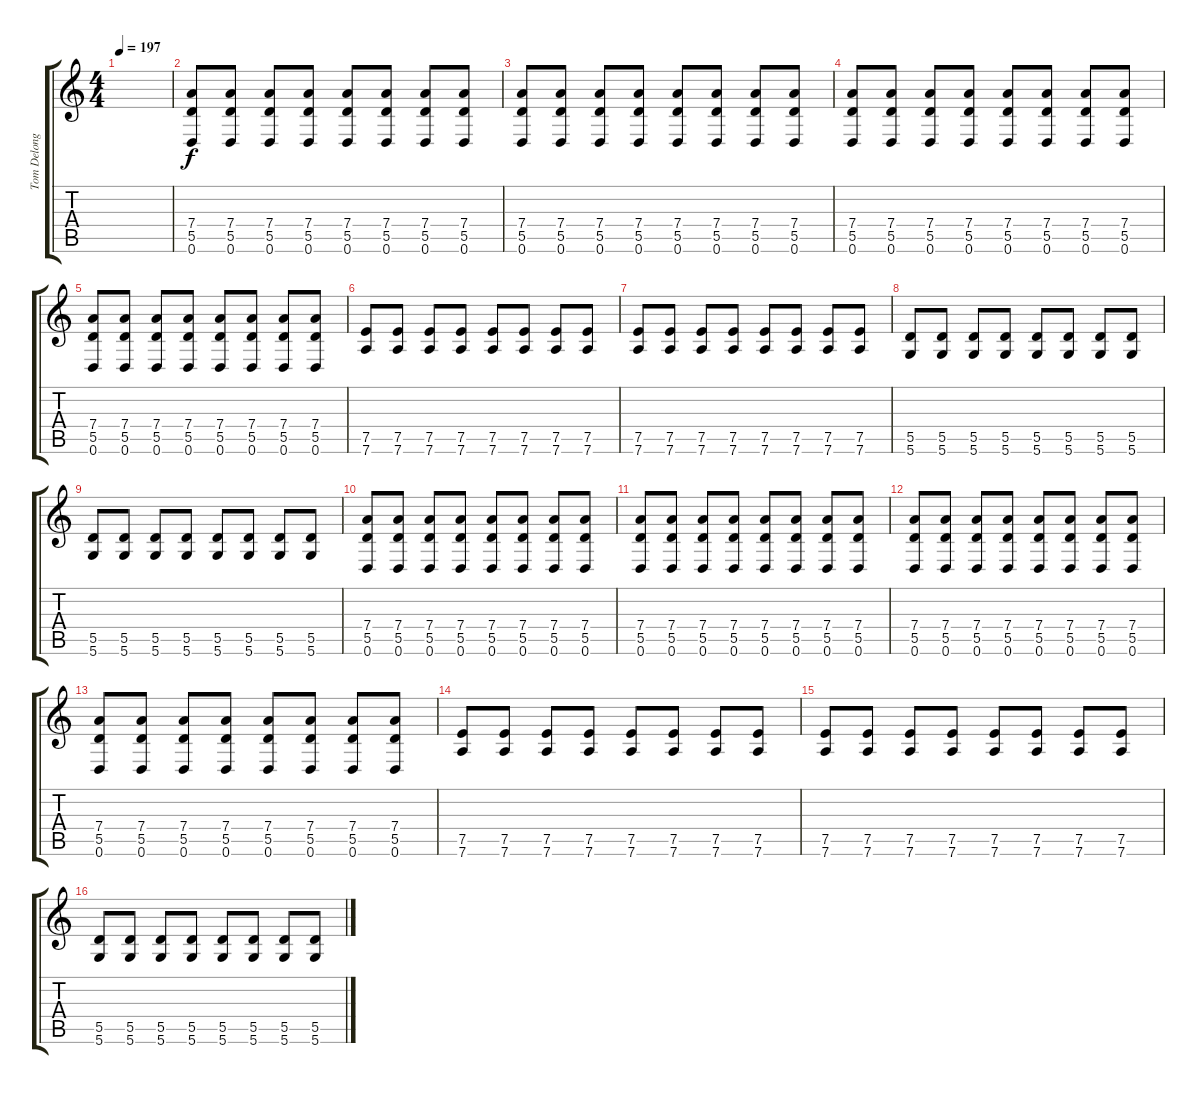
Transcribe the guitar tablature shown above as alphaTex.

\track ("Tom Delonge (Distortion)" "Tom Delong") {instrument distortionguitar}
\staff {score tabs}
\tuning (E4 B3 G3 D3 A2 D2) {hide}
\ts (4 4)
\tempo 197
\clef g2
\ks c
|
(7.4 5.5 0.6).8 (7.4 5.5 0.6).8 (7.4 5.5 0.6).8 (7.4 5.5 0.6).8 (7.4 5.5 0.6).8 (7.4 5.5 0.6).8 (7.4 5.5 0.6).8 (7.4 5.5 0.6).8 |
(7.4 5.5 0.6).8 (7.4 5.5 0.6).8 (7.4 5.5 0.6).8 (7.4 5.5 0.6).8 (7.4 5.5 0.6).8 (7.4 5.5 0.6).8 (7.4 5.5 0.6).8 (7.4 5.5 0.6).8 |
(7.4 5.5 0.6).8 (7.4 5.5 0.6).8 (7.4 5.5 0.6).8 (7.4 5.5 0.6).8 (7.4 5.5 0.6).8 (7.4 5.5 0.6).8 (7.4 5.5 0.6).8 (7.4 5.5 0.6).8 |
(7.4 5.5 0.6).8 (7.4 5.5 0.6).8 (7.4 5.5 0.6).8 (7.4 5.5 0.6).8 (7.4 5.5 0.6).8 (7.4 5.5 0.6).8 (7.4 5.5 0.6).8 (7.4 5.5 0.6).8 |
(7.5 7.6).8 (7.5 7.6).8 (7.5 7.6).8 (7.5 7.6).8 (7.5 7.6).8 (7.5 7.6).8 (7.5 7.6).8 (7.5 7.6).8 |
(7.5 7.6).8 (7.5 7.6).8 (7.5 7.6).8 (7.5 7.6).8 (7.5 7.6).8 (7.5 7.6).8 (7.5 7.6).8 (7.5 7.6).8 |
(5.5 5.6).8 (5.5 5.6).8 (5.5 5.6).8 (5.5 5.6).8 (5.5 5.6).8 (5.5 5.6).8 (5.5 5.6).8 (5.5 5.6).8 |
(5.5 5.6).8 (5.5 5.6).8 (5.5 5.6).8 (5.5 5.6).8 (5.5 5.6).8 (5.5 5.6).8 (5.5 5.6).8 (5.5 5.6).8 |
(7.4 5.5 0.6).8 (7.4 5.5 0.6).8 (7.4 5.5 0.6).8 (7.4 5.5 0.6).8 (7.4 5.5 0.6).8 (7.4 5.5 0.6).8 (7.4 5.5 0.6).8 (7.4 5.5 0.6).8 |
(7.4 5.5 0.6).8 (7.4 5.5 0.6).8 (7.4 5.5 0.6).8 (7.4 5.5 0.6).8 (7.4 5.5 0.6).8 (7.4 5.5 0.6).8 (7.4 5.5 0.6).8 (7.4 5.5 0.6).8 |
(7.4 5.5 0.6).8 (7.4 5.5 0.6).8 (7.4 5.5 0.6).8 (7.4 5.5 0.6).8 (7.4 5.5 0.6).8 (7.4 5.5 0.6).8 (7.4 5.5 0.6).8 (7.4 5.5 0.6).8 |
(7.4 5.5 0.6).8 (7.4 5.5 0.6).8 (7.4 5.5 0.6).8 (7.4 5.5 0.6).8 (7.4 5.5 0.6).8 (7.4 5.5 0.6).8 (7.4 5.5 0.6).8 (7.4 5.5 0.6).8 |
(7.5 7.6).8 (7.5 7.6).8 (7.5 7.6).8 (7.5 7.6).8 (7.5 7.6).8 (7.5 7.6).8 (7.5 7.6).8 (7.5 7.6).8 |
(7.5 7.6).8 (7.5 7.6).8 (7.5 7.6).8 (7.5 7.6).8 (7.5 7.6).8 (7.5 7.6).8 (7.5 7.6).8 (7.5 7.6).8 |
(5.5 5.6).8 (5.5 5.6).8 (5.5 5.6).8 (5.5 5.6).8 (5.5 5.6).8 (5.5 5.6).8 (5.5 5.6).8 (5.5 5.6).8
